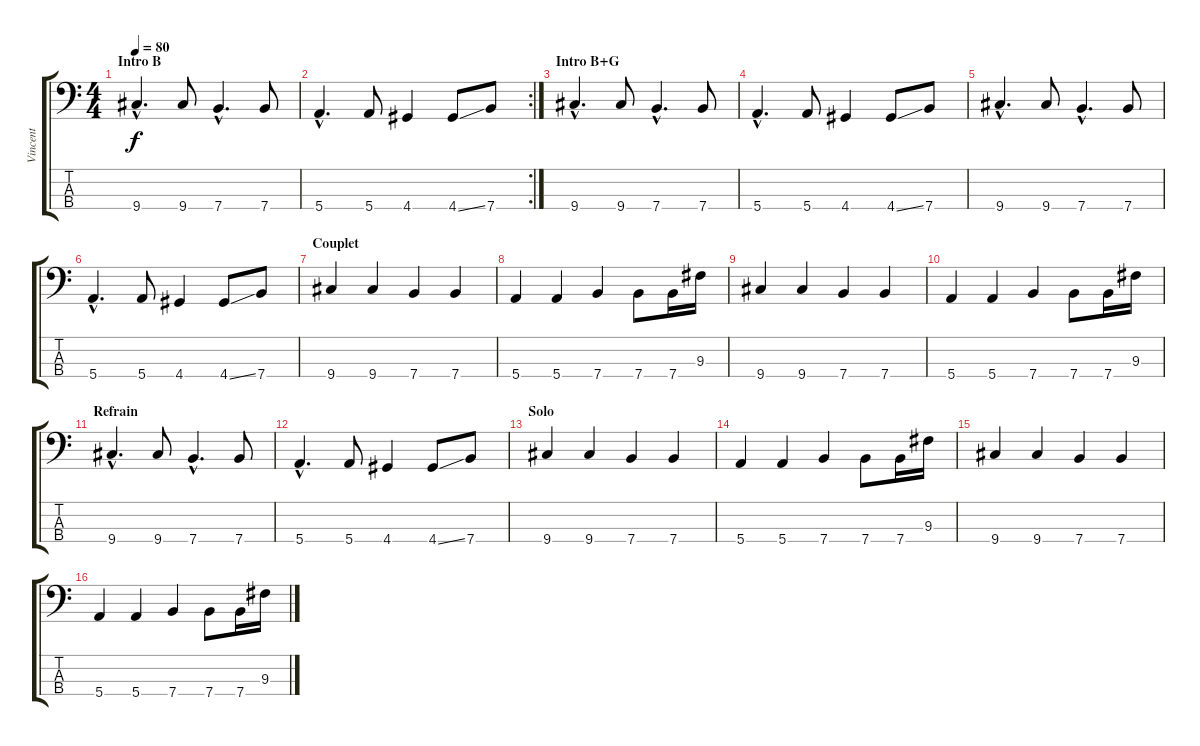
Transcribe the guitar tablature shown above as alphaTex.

\track ("Vincent" "Vincent") {instrument acousticguitarnylon}
\staff {score tabs}
\tuning (G2 D2 A1 E1) {hide}
\ts (4 4)
\section ("" "Intro B")
\tempo 80
\clef f4
\ks c
9.4{hac}.4{d dy f instrument acousticguitarnylon} 9.4.8 7.4{hac}.4{d} 7.4.8 |
\rc 2
5.4{hac}.4{d} 5.4.8 4.4.4 4.4{ss}.8 7.4.8 |
\section ("" "Intro B+G")
9.4{hac}.4{d} 9.4.8 7.4{hac}.4{d} 7.4.8 |
5.4{hac}.4{d} 5.4.8 4.4.4 4.4{ss}.8 7.4.8 |
9.4{hac}.4{d} 9.4.8 7.4{hac}.4{d} 7.4.8 |
5.4{hac}.4{d} 5.4.8 4.4.4 4.4{ss}.8 7.4.8 |
\section ("" "Couplet")
9.4.4 9.4.4 7.4.4 7.4.4 |
5.4.4 5.4.4 7.4.4 7.4.8 7.4.16 9.3.16 |
9.4.4 9.4.4 7.4.4 7.4.4 |
5.4.4 5.4.4 7.4.4 7.4.8 7.4.16 9.3.16 |
\section ("" "Refrain")
9.4{hac}.4{d} 9.4.8 7.4{hac}.4{d} 7.4.8 |
5.4{hac}.4{d} 5.4.8 4.4.4 4.4{ss}.8 7.4.8 |
\section ("" "Solo")
9.4.4 9.4.4 7.4.4 7.4.4 |
5.4.4 5.4.4 7.4.4 7.4.8 7.4.16 9.3.16 |
9.4.4 9.4.4 7.4.4 7.4.4 |
5.4.4 5.4.4 7.4.4 7.4.8 7.4.16 9.3.16
